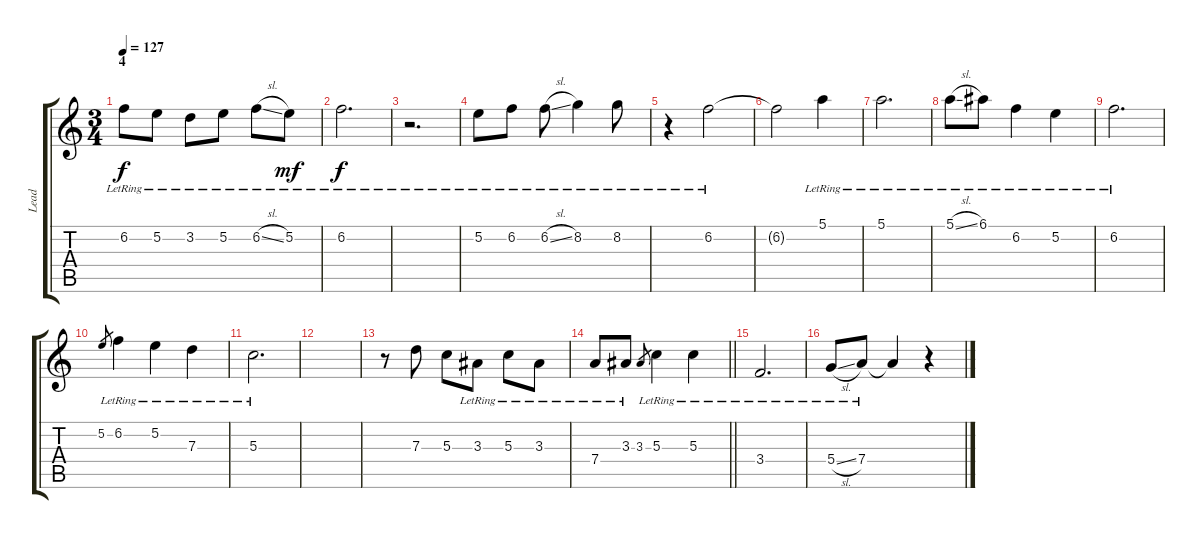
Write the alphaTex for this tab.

\track ("Lead" "Lead") {instrument acousticguitarsteel}
\staff {score tabs}
\tuning (E4 B3 G3 D3 A2 E2) {hide}
\ts (3 4)
\section ("" "4")
\tempo 127
\clef g2
\ks c
6.2{lr}.8{dy f} 5.2{lr}.8 3.2{lr}.8 5.2{lr}.8 6.2{sl lr}.8 5.2{lr}.8{dy mf} |
6.2{lr}.2{d dy f} |
r.2{d} |
5.2{lr}.8 6.2{lr}.8 6.2{sl lr}.8 8.2{lr}.4 8.2{lr}.8 |
r.4 6.2{lr}.2 |
6.2{t}.2 5.1{lr}.4 |
5.1{lr}.2{d} |
5.1{sl lr}.8 6.1{lr}.8 6.2{lr}.4 5.2{lr}.4 |
6.2{lr}.2{d} |
5.2.8{gr} 6.2{lr}.4 5.2{lr}.4 7.3{lr}.4 |
5.3{lr}.2{d} |
|
r.8 7.3.8 5.3.8 3.3{lr}.8 5.3{lr}.8 3.3{lr}.8 |
\barLineRight lightlight
7.4{lr}.8 3.3{lr}.8 3.3.8{gr} 5.3{lr}.4 5.3{lr}.4 |
\section ("" "")
3.4{lr}.2{d} |
5.4{sl lr}.8 7.4{lr}.8 7.4{t}.4 r.4
